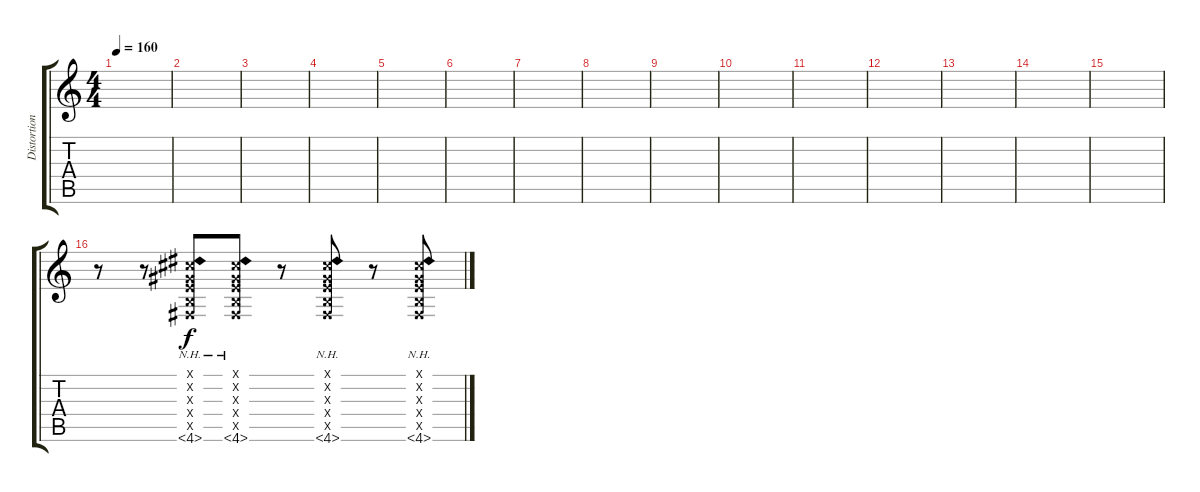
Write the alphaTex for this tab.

\track ("Distortion" "Distortion") {instrument distortionguitar}
\staff {score tabs}
\tuning (Db4 Ab3 E3 B2 Gb2 B1) {hide}
\ts (4 4)
\tempo 160
\clef g2
\ks c
|
|
|
|
|
|
|
|
|
|
|
|
|
|
|
r.8 r.8 (0.1{x} 0.2{x} 0.3{x} 0.4{x} 0.5{x} 4.6{nh}).8 (0.1{x} 0.2{x} 0.3{x} 0.4{x} 0.5{x} 4.6{nh}).8 r.8 (0.1{x} 0.2{x} 0.3{x} 0.4{x} 0.5{x} 4.6{nh}).8 r.8 (0.1{x} 0.2{x} 0.3{x} 0.4{x} 0.5{x} 4.6{nh}).8
